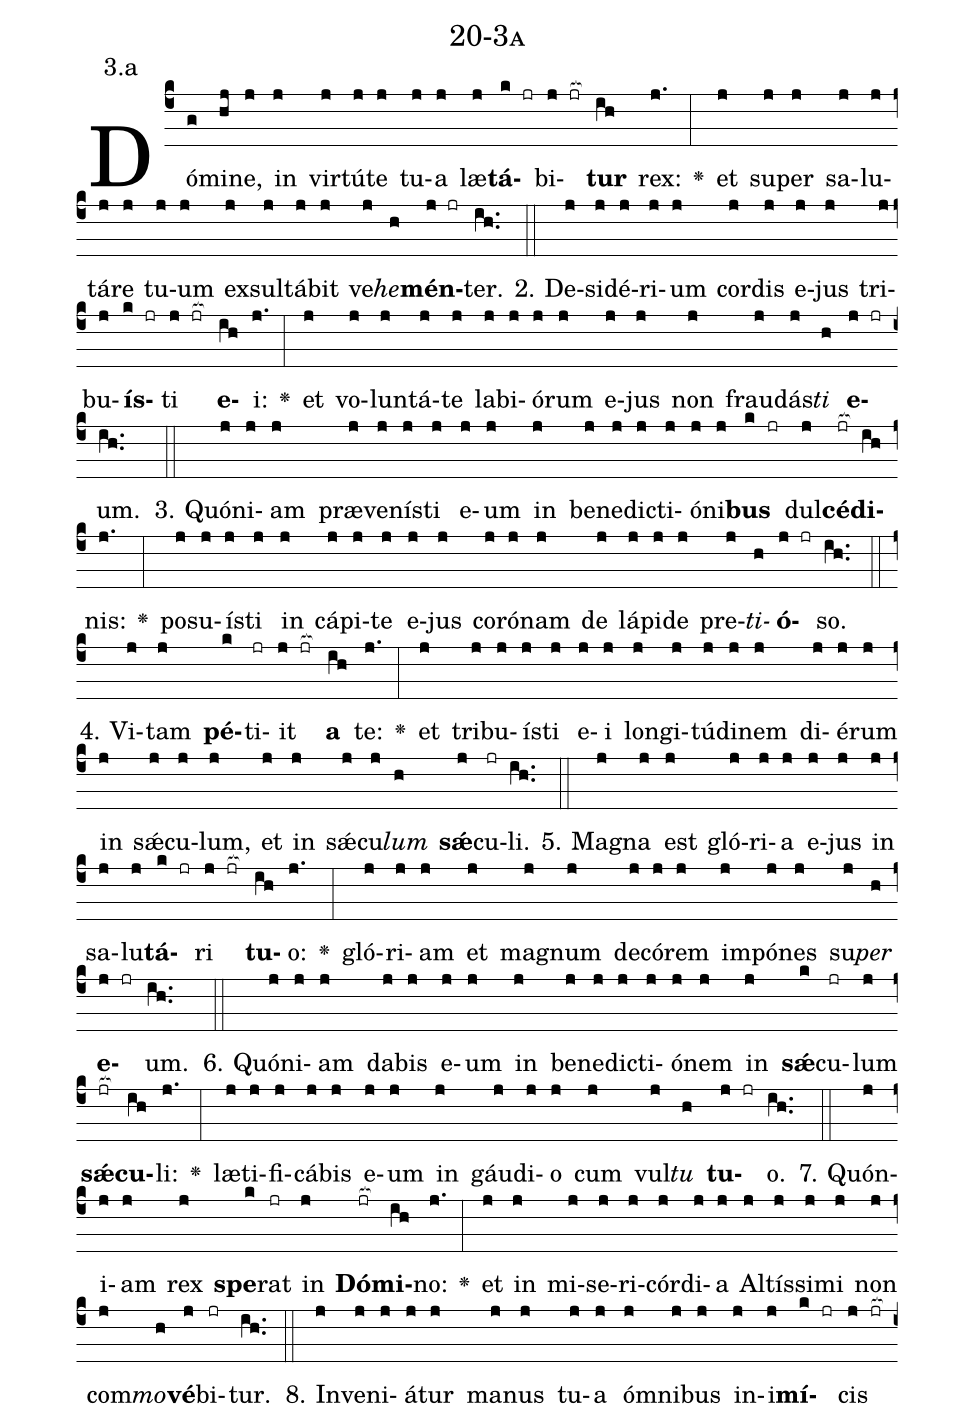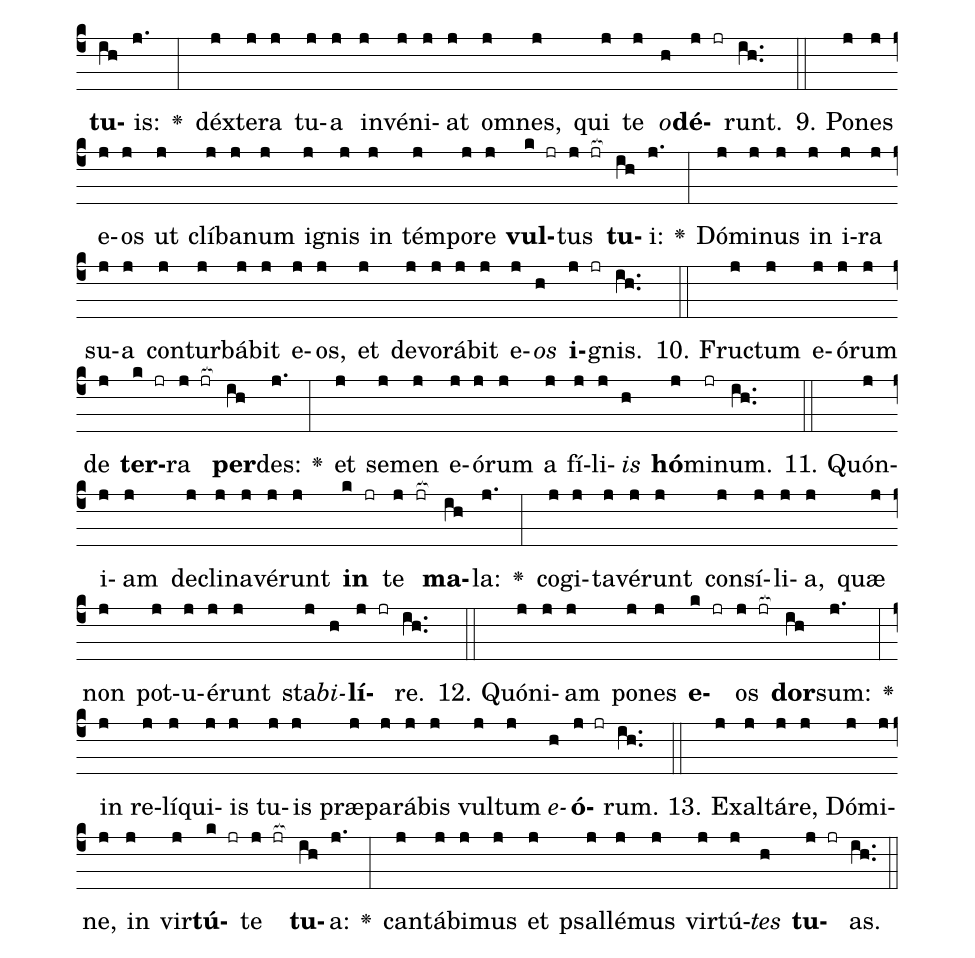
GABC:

name: 20-3a;
annotation: 3.a;
%%
(c4)Dó(g)mi(hj)ne,(j) in(j) vir(j)tú(j)te(j) tu(j)a(j) læ(j)<b>tá</b>(k jr)bi(j jr[ocb:1{])<b>tur</b>(ih[ocb:0}]) rex:(j.) <v>\greheightstar</v>(:) et(j) su(j)per(j) sa(j)lu(j)tá(j)re(j) tu(j)um(j) ex(j)sul(j)tá(j)bit(j) ve(j)<i>he</i>(h)<b>mén</b>(j jr)ter.(ih..) (::)
2. De(j)si(j)dé(j)ri(j)um(j) cor(j)dis(j) e(j)jus(j) tri(j)bu(j)<b>ís</b>(k jr)ti(j jr[ocb:1{]) <b>e</b>(ih[ocb:0}])i:(j.) <v>\greheightstar</v>(:) et(j) vo(j)lun(j)tá(j)te(j) la(j)bi(j)ó(j)rum(j) e(j)jus(j) non(j) frau(j)dás(j)<i>ti</i>(h) <b>e</b>(j jr)um.(ih..) (::)
3. Quón(j)i(j)am(j) præ(j)ve(j)nís(j)ti(j) e(j)um(j) in(j) be(j)ne(j)dic(j)ti(j)ó(j)ni(j)<b>bus</b>(k jr) dul(j)<b>cé</b>(jr[ocb:1{])<b>di</b>(ih[ocb:0}])nis:(j.) <v>\greheightstar</v>(:) po(j)su(j)ís(j)ti(j) in(j) cá(j)pi(j)te(j) e(j)jus(j) co(j)ró(j)nam(j) de(j) lá(j)pi(j)de(j) pre(j)<i>ti</i>(h)<b>ó</b>(j jr)so.(ih..) (::)
4. Vi(j)tam(j) <b>pé</b>(k)ti(jr)it(j jr[ocb:1{]) <b>a</b>(ih[ocb:0}]) te:(j.) <v>\greheightstar</v>(:) et(j) tri(j)bu(j)ís(j)ti(j) e(j)i(j) lon(j)gi(j)tú(j)di(j)nem(j) di(j)é(j)rum(j) in(j) sǽ(j)cu(j)lum,(j) et(j) in(j) sǽ(j)cu(j)<i>lum</i>(h) <b>sǽ</b>(j)cu(jr)li.(ih..) (::)
5. Ma(j)gna(j) est(j) gló(j)ri(j)a(j) e(j)jus(j) in(j) sa(j)lu(j)<b>tá</b>(k jr)ri(j jr[ocb:1{]) <b>tu</b>(ih[ocb:0}])o:(j.) <v>\greheightstar</v>(:) gló(j)ri(j)am(j) et(j) ma(j)gnum(j) de(j)có(j)rem(j) im(j)pó(j)nes(j) su(j)<i>per</i>(h) <b>e</b>(j jr)um.(ih..) (::)
6. Quón(j)i(j)am(j) da(j)bis(j) e(j)um(j) in(j) be(j)ne(j)dic(j)ti(j)ó(j)nem(j) in(j) <b>sǽ</b>(k)cu(jr)lum(j) <b>sǽ</b>(jr[ocb:1{])<b>cu</b>(ih[ocb:0}])li:(j.) <v>\greheightstar</v>(:) læ(j)ti(j)fi(j)cá(j)bis(j) e(j)um(j) in(j) gáu(j)di(j)o(j) cum(j) vul(j)<i>tu</i>(h) <b>tu</b>(j jr)o.(ih..) (::)
7. Quón(j)i(j)am(j) rex(j) <b>spe</b>(k)rat(jr) in(j) <b>Dó</b>(jr[ocb:1{])<b>mi</b>(ih[ocb:0}])no:(j.) <v>\greheightstar</v>(:) et(j) in(j) mi(j)se(j)ri(j)cór(j)di(j)a(j) Al(j)tís(j)si(j)mi(j) non(j) com(j)<i>mo</i>(h)<b>vé</b>(j)bi(jr)tur.(ih..) (::)
8. In(j)ve(j)ni(j)á(j)tur(j) ma(j)nus(j) tu(j)a(j) óm(j)ni(j)bus(j) in(j)i(j)<b>mí</b>(k jr)cis(j jr[ocb:1{]) <b>tu</b>(ih[ocb:0}])is:(j.) <v>\greheightstar</v>(:) déx(j)te(j)ra(j) tu(j)a(j) in(j)vé(j)ni(j)at(j) om(j)nes,(j) qui(j) te(j) <i>o</i>(h)<b>dé</b>(j jr)runt.(ih..) (::)
9. Po(j)nes(j) e(j)os(j) ut(j) clí(j)ba(j)num(j) i(j)gnis(j) in(j) tém(j)po(j)re(j) <b>vul</b>(k jr)tus(j jr[ocb:1{]) <b>tu</b>(ih[ocb:0}])i:(j.) <v>\greheightstar</v>(:) Dó(j)mi(j)nus(j) in(j) i(j)ra(j) su(j)a(j) con(j)tur(j)bá(j)bit(j) e(j)os,(j) et(j) de(j)vo(j)rá(j)bit(j) e(j)<i>os</i>(h) <b>i</b>(j jr)gnis.(ih..) (::)
10. Fruc(j)tum(j) e(j)ó(j)rum(j) de(j) <b>ter</b>(k jr)ra(j jr[ocb:1{]) <b>per</b>(ih[ocb:0}])des:(j.) <v>\greheightstar</v>(:) et(j) se(j)men(j) e(j)ó(j)rum(j) a(j) fí(j)li(j)<i>is</i>(h) <b>hó</b>(j)mi(jr)num.(ih..) (::)
11. Quón(j)i(j)am(j) de(j)cli(j)na(j)vé(j)runt(j) <b>in</b>(k jr) te(j jr[ocb:1{]) <b>ma</b>(ih[ocb:0}])la:(j.) <v>\greheightstar</v>(:) co(j)gi(j)ta(j)vé(j)runt(j) con(j)sí(j)li(j)a,(j) quæ(j) non(j) pot(j)u(j)é(j)runt(j) sta(j)<i>bi</i>(h)<b>lí</b>(j jr)re.(ih..) (::)
12. Quón(j)i(j)am(j) po(j)nes(j) <b>e</b>(k jr)os(j jr[ocb:1{]) <b>dor</b>(ih[ocb:0}])sum:(j.) <v>\greheightstar</v>(:) in(j) re(j)lí(j)qui(j)is(j) tu(j)is(j) præ(j)pa(j)rá(j)bis(j) vul(j)tum(j) <i>e</i>(h)<b>ó</b>(j jr)rum.(ih..) (::)
13. Ex(j)al(j)tá(j)re,(j) Dó(j)mi(j)ne,(j) in(j) vir(j)<b>tú</b>(k jr)te(j jr[ocb:1{]) <b>tu</b>(ih[ocb:0}])a:(j.) <v>\greheightstar</v>(:) can(j)tá(j)bi(j)mus(j) et(j) psal(j)lé(j)mus(j) vir(j)tú(j)<i>tes</i>(h) <b>tu</b>(j jr)as.(ih..) (::)
